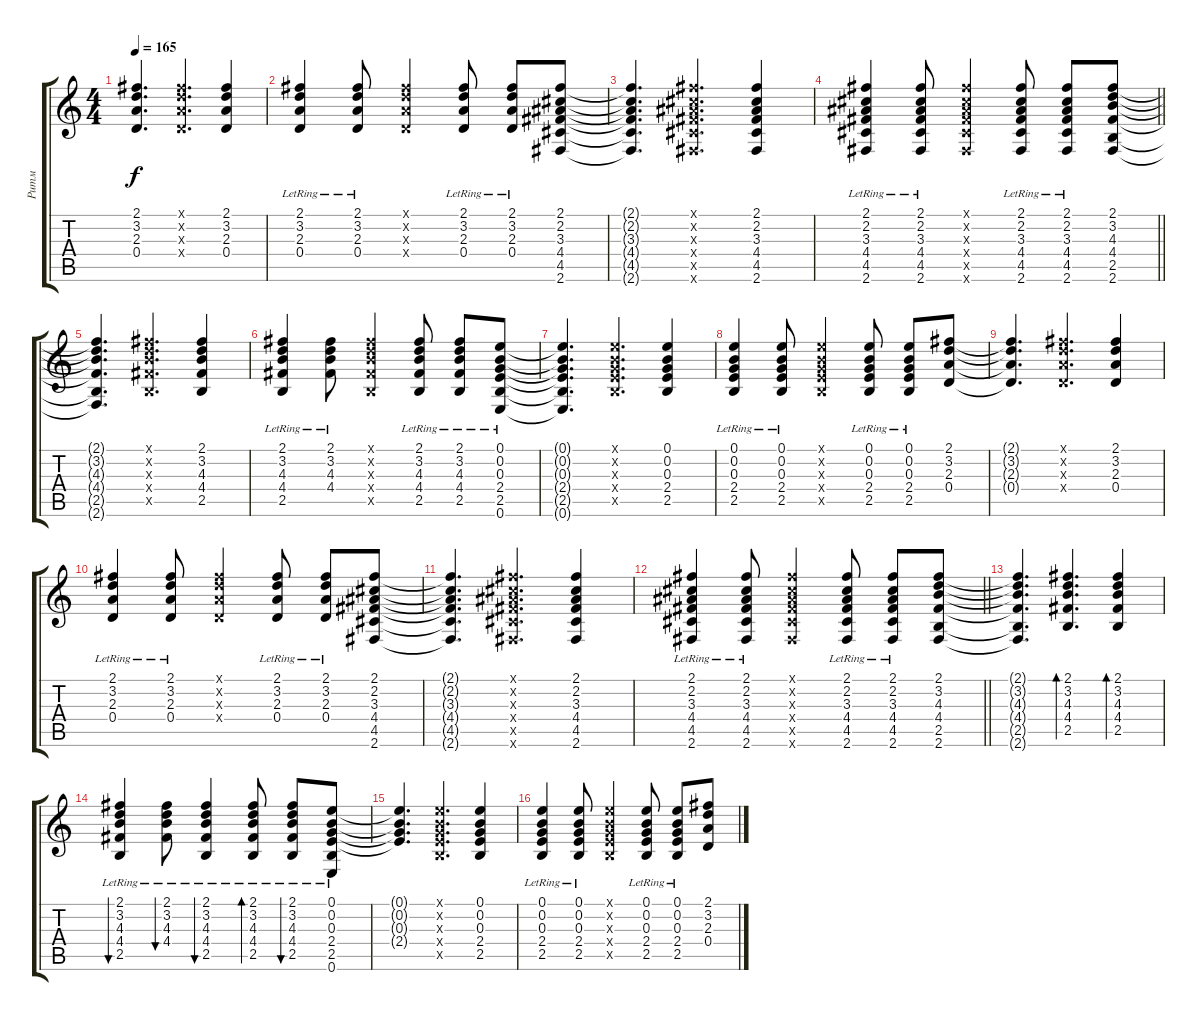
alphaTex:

\track ("Ритм" "Ритм") {instrument acousticguitarsteel}
\staff {score tabs}
\tuning (E4 B3 G3 D3 A2 E2) {hide}
\ts (4 4)
\tempo 165
\clef g2
\ks c
(2.1{t} 3.2{t} 2.3{t} 0.4{t}).4{d dy f} (2.1{x} 3.2{x} 2.3{x} 0.4{x}).4{d} (2.1 3.2 2.3 0.4).4 |
(2.1{lr} 3.2{lr} 2.3{lr} 0.4).4 (2.1{lr} 3.2{lr} 2.3{lr} 0.4).8 (2.1{x} 3.2{x} 2.3{x} 0.4{x}).4 (2.1{lr} 3.2{lr} 2.3{lr} 0.4).8 (2.1{lr} 3.2{lr} 2.3{lr} 0.4).8 (2.1 2.2 3.3 4.4 4.5 2.6).8 |
(2.1{t} 2.2{t} 3.3{t} 4.4{t} 4.5{t} 2.6{t}).4{d} (2.1{x} 2.2{x} 3.3{x} 4.4{x} 4.5{x} 2.6{x}).4{d} (2.1 2.2 3.3 4.4 4.5 2.6).4 |
\barLineRight lightlight
(2.1{lr} 2.2{lr} 3.3{lr} 4.4 4.5 2.6).4 (2.1{lr} 2.2{lr} 3.3{lr} 4.4 4.5 2.6).8 (2.1{x} 2.2{x} 3.3{x} 4.4{x} 4.5{x} 2.6{x}).4 (2.1{lr} 2.2{lr} 3.3 4.4 4.5 2.6).8 (2.1{lr} 2.2{lr} 3.3{lr} 4.4 4.5 2.6).8 (2.1 3.2 4.3 4.4 2.5 2.6).8 |
(2.1{t} 3.2{t} 4.3{t} 4.4{t} 2.5{t} 2.6{t}).4{d} (2.1{x} 3.2{x} 4.3{x} 4.4{x} 2.5{x}).4{d} (2.1 3.2 4.3 4.4 2.5).4 |
(2.1{lr} 3.2{lr} 4.3{lr} 4.4 2.5).4 (2.1{lr} 3.2{lr} 4.3{lr} 4.4).8 (2.1{x} 3.2{x} 4.3{x} 4.4{x} 2.5{x}).4 (2.1{lr} 3.2{lr} 4.3{lr} 4.4 2.5).8 (2.1{lr} 3.2{lr} 4.3{lr} 4.4 2.5).8 (0.1{lr} 0.2{lr} 0.3{lr} 2.4 2.5 0.6).8 |
(0.1{t} 0.2{t} 0.3{t} 2.4{t} 2.5{t} 0.6{t}).4{d} (0.1{x} 0.2{x} 0.3{x} 2.4{x} 2.5{x}).4{d} (0.1 0.2 0.3 2.4 2.5).4 |
(0.1{lr} 0.2{lr} 0.3{lr} 2.4 2.5).4 (0.1{lr} 0.2{lr} 0.3{lr} 2.4 2.5).8 (0.1{x} 0.2{x} 0.3{x} 2.4{x} 2.5{x}).4 (0.1{lr} 0.2{lr} 0.3{lr} 2.4 2.5).8 (0.1{lr} 0.2{lr} 0.3{lr} 2.4 2.5).8 (2.1 3.2 2.3 0.4).8 |
(2.1{t} 3.2{t} 2.3{t} 0.4{t}).4{d} (2.1{x} 3.2{x} 2.3{x} 0.4{x}).4{d} (2.1 3.2 2.3 0.4).4 |
(2.1{lr} 3.2{lr} 2.3{lr} 0.4).4 (2.1{lr} 3.2{lr} 2.3{lr} 0.4).8 (2.1{x} 3.2{x} 2.3{x} 0.4{x}).4 (2.1{lr} 3.2{lr} 2.3{lr} 0.4).8 (2.1{lr} 3.2{lr} 2.3{lr} 0.4).8 (2.1 2.2 3.3 4.4 4.5 2.6).8 |
(2.1{t} 2.2{t} 3.3{t} 4.4{t} 4.5{t} 2.6{t}).4{d} (2.1{x} 2.2{x} 3.3{x} 4.4{x} 4.5{x} 2.6{x}).4{d} (2.1 2.2 3.3 4.4 4.5 2.6).4 |
\barLineRight lightlight
(2.1{lr} 2.2{lr} 3.3{lr} 4.4 4.5 2.6).4 (2.1{lr} 2.2{lr} 3.3{lr} 4.4 4.5 2.6).8 (2.1{x} 2.2{x} 3.3{x} 4.4{x} 4.5{x} 2.6{x}).4 (2.1{lr} 2.2{lr} 3.3 4.4 4.5 2.6).8 (2.1{lr} 2.2{lr} 3.3{lr} 4.4 4.5 2.6).8 (2.1 3.2 4.3 4.4 2.5 2.6).8 |
(2.1{t} 3.2{t} 4.3{t} 4.4{t} 2.5{t} 2.6{t}).4{d} (2.1 3.2 4.3 4.4 2.5).4{d bd 60} (2.1 3.2 4.3 4.4 2.5).4{bd 60} |
(2.1{lr} 3.2{lr} 4.3{lr} 4.4 2.5).4{bu 60} (2.1{lr} 3.2{lr} 4.3{lr} 4.4).8{bu 60} (2.1{lr} 3.2{lr} 4.3{lr} 4.4 2.5).4{bu 60} (2.1{lr} 3.2{lr} 4.3{lr} 4.4 2.5).8{bd 60} (2.1{lr} 3.2{lr} 4.3{lr} 4.4 2.5).8{bu 60} (0.1{lr} 0.2{lr} 0.3{lr} 2.4 2.5 0.6).8 |
(0.1{t} 0.2{t} 0.3{t} 2.4{t}).4{d} (0.1{x} 0.2{x} 0.3{x} 2.4{x} 2.5{x}).4{d} (0.1 0.2 0.3 2.4 2.5).4 |
(0.1{lr} 0.2{lr} 0.3{lr} 2.4 2.5).4 (0.1{lr} 0.2{lr} 0.3{lr} 2.4 2.5).8 (0.1{x} 0.2{x} 0.3{x} 2.4{x} 2.5{x}).4 (0.1{lr} 0.2{lr} 0.3{lr} 2.4 2.5).8 (0.1{lr} 0.2{lr} 0.3{lr} 2.4 2.5).8 (2.1 3.2 2.3 0.4).8
